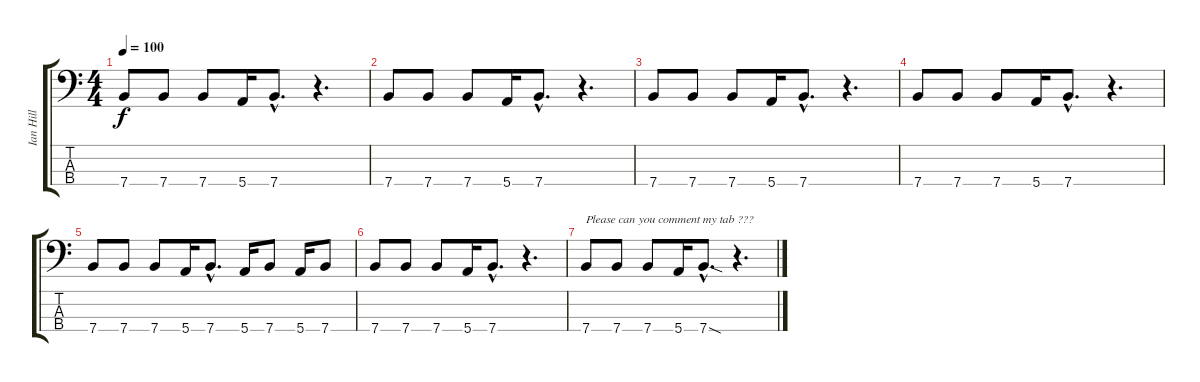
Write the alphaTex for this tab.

\track ("Ian Hill" "Ian Hill") {instrument electricbasspick}
\staff {score tabs}
\tuning (G2 D2 A1 E1) {hide}
\ts (4 4)
\tempo 100
\clef f4
\ks c
7.4.8{dy f} 7.4.8 7.4.8 5.4.16 7.4{hac}.8{d} r.4{d} |
7.4.8 7.4.8 7.4.8 5.4.16 7.4{hac}.8{d} r.4{d} |
7.4.8 7.4.8 7.4.8 5.4.16 7.4{hac}.8{d} r.4{d} |
7.4.8 7.4.8 7.4.8 5.4.16 7.4{hac}.8{d} r.4{d} |
7.4.8 7.4.8 7.4.8 5.4.16 7.4{hac}.8{d} 5.4.16 7.4.8 5.4.16 7.4.8 |
7.4.8 7.4.8 7.4.8 5.4.16 7.4{hac}.8{d} r.4{d} |
7.4.8{txt "Please can you comment my tab ???"} 7.4.8 7.4.8 5.4.16 7.4{sod hac}.8{d} r.4{d}
